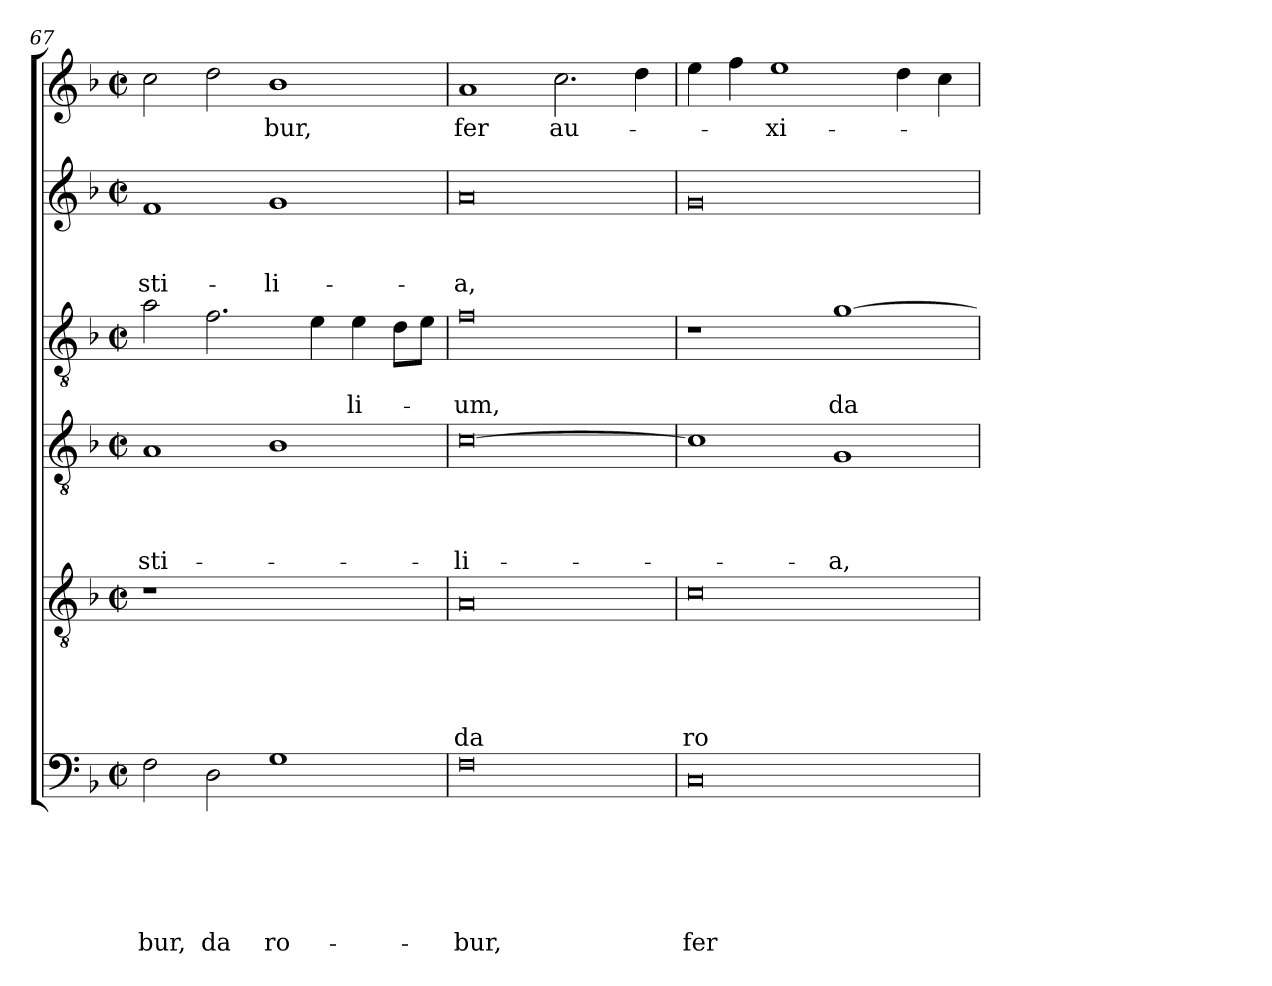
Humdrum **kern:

**kern	**text	**text	**text	**text	**text	**text	**kern	**text	**text	**text	**text	**text	**kern	**text	**text	**text	**text	**kern	**text	**text	**kern	**text	**text	**text	**kern	**text
*part6	*part6	*part6	*part6	*part6	*part6	*part6	*part5	*part5	*part5	*part5	*part5	*part5	*part4	*part4	*part4	*part4	*part4	*part3	*part3	*part3	*part2	*part2	*part2	*part2	*part1	*part1
*staff6	*staff6	*staff6	*staff6	*staff6	*staff6	*staff6	*staff5	*staff5	*staff5	*staff5	*staff5	*staff5	*staff4	*staff4	*staff4	*staff4	*staff4	*staff3	*staff3	*staff3	*staff2	*staff2	*staff2	*staff2	*staff1	*staff1
*clefF4	*	*	*	*	*	*	*clefGv2	*	*	*	*	*	*clefGv2	*	*	*	*	*clefGv2	*	*	*clefG2	*	*	*	*clefG2	*
*k[b-]	*	*	*	*	*	*	*k[b-]	*	*	*	*	*	*k[b-]	*	*	*	*	*k[b-]	*	*	*k[b-]	*	*	*	*k[b-]	*
*F:	*	*	*	*	*	*	*F:	*	*	*	*	*	*F:	*	*	*	*	*F:	*	*	*F:	*	*	*	*F:	*
*M2/2	*	*	*	*	*	*	*M2/2	*	*	*	*	*	*M2/2	*	*	*	*	*M2/2	*	*	*M2/2	*	*	*	*M2/2	*
*met(c|)	*	*	*	*	*	*	*met(c|)	*	*	*	*	*	*met(c|)	*	*	*	*	*met(c|)	*	*	*met(c|)	*	*	*	*met(c|)	*
=67	=67	=67	=67	=67	=67	=67	=67	=67	=67	=67	=67	=67	=67	=67	=67	=67	=67	=67	=67	=67	=67	=67	=67	=67	=67	=67
2F\	.	.	.	.	.	-bur,	1r	.	.	.	.	.	1A	.	.	.	-sti-	2a\	.	.	1f	.	.	-sti-	2cc\	.
2D\	.	.	.	.	.	da	.	.	.	.	.	.	.	.	.	.	.	2.f\	.	.	.	.	.	.	2dd\	.
1G	.	.	.	.	.	ro-	1ryy	.	.	.	.	.	1B-	.	.	.	.	.	.	.	1g	.	.	-li-	1b-	-bur,
.	.	.	.	.	.	.	.	.	.	.	.	.	.	.	.	.	.	4e\	.	.	.	.	.	.	.	.
.	.	.	.	.	.	.	.	.	.	.	.	.	.	.	.	.	.	4e\	.	-li-	.	.	.	.	.	.
.	.	.	.	.	.	.	.	.	.	.	.	.	.	.	.	.	.	8d\L	.	.	.	.	.	.	.	.
.	.	.	.	.	.	.	.	.	.	.	.	.	.	.	.	.	.	8e\J	.	.	.	.	.	.	.	.
=68	=68	=68	=68	=68	=68	=68	=68	=68	=68	=68	=68	=68	=68	=68	=68	=68	=68	=68	=68	=68	=68	=68	=68	=68	=68	=68
0F	.	.	.	.	.	-bur,	0A	.	.	.	.	da	[0c	.	.	.	-li-	0f	.	-um,	0a	.	.	-a,	1a	fer
.	.	.	.	.	.	.	.	.	.	.	.	.	.	.	.	.	.	.	.	.	.	.	.	.	2.cc\	au-
.	.	.	.	.	.	.	.	.	.	.	.	.	.	.	.	.	.	.	.	.	.	.	.	.	4dd\	.
!!LO:LB:g=z
=69	=69	=69	=69	=69	=69	=69	=69	=69	=69	=69	=69	=69	=69	=69	=69	=69	=69	=69	=69	=69	=69	=69	=69	=69	=69	=69
0C	.	.	.	.	.	fer	0c	.	.	.	.	ro-	1c]	.	.	.	.	1r	.	.	0g	.	.	.	4ee\	.
.	.	.	.	.	.	.	.	.	.	.	.	.	.	.	.	.	.	.	.	.	.	.	.	.	4ff\	.
.	.	.	.	.	.	.	.	.	.	.	.	.	.	.	.	.	.	.	.	.	.	.	.	.	1ee	-xi-
.	.	.	.	.	.	.	.	.	.	.	.	.	1G	.	.	.	-a,	[1g	.	da	.	.	.	.	.	.
.	.	.	.	.	.	.	.	.	.	.	.	.	.	.	.	.	.	.	.	.	.	.	.	.	4dd\	.
.	.	.	.	.	.	.	.	.	.	.	.	.	.	.	.	.	.	.	.	.	.	.	.	.	4cc\	.
=	=	=	=	=	=	=	=	=	=	=	=	=	=	=	=	=	=	=	=	=	=	=	=	=	=	=
*-	*-	*-	*-	*-	*-	*-	*-	*-	*-	*-	*-	*-	*-	*-	*-	*-	*-	*-	*-	*-	*-	*-	*-	*-	*-	*-
